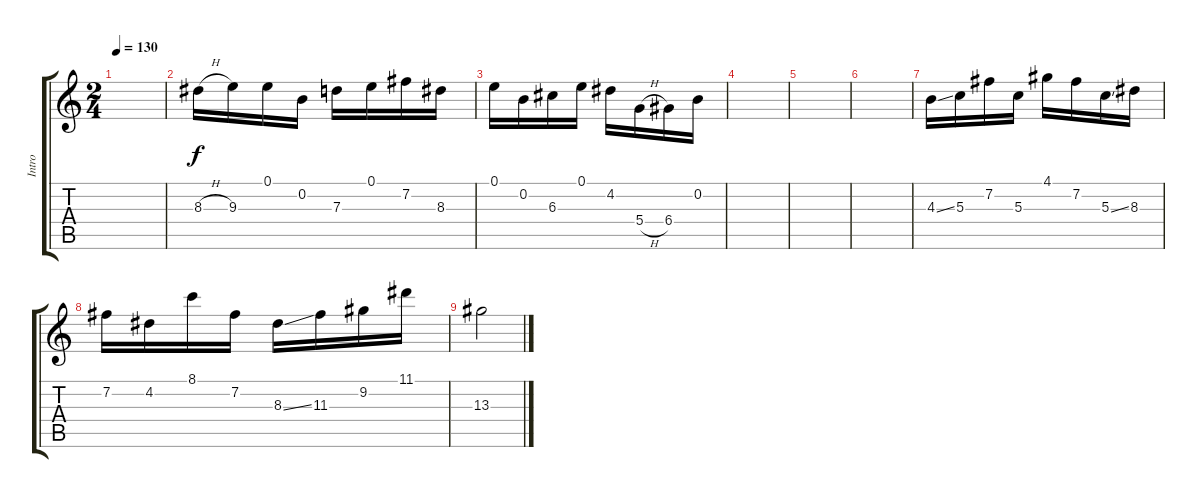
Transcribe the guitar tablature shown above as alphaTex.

\track ("Intro" "Intro") {instrument acousticguitarnylon}
\staff {score tabs}
\tuning (E4 B3 G3 D3 A2 E2) {hide}
\ts (2 4)
\tempo 130
\clef g2
\ks c
|
8.3{h}.16 9.3.16 0.1.16 0.2.16 7.3.16 0.1.16 7.2.16 8.3.16 |
0.1.16 0.2.16 6.3.16 0.1.16 4.2.16 5.4{h}.16 6.4.16 0.2.16 |
|
|
|
4.3{ss}.16 5.3.16 7.2.16 5.3.16 4.1.16 7.2.16 5.3{ss}.16 8.3.16 |
7.2.16 4.2.16 8.1.16 7.2.16 8.3{ss}.16 11.3.16 9.2.16 11.1.16 |
13.3.2
